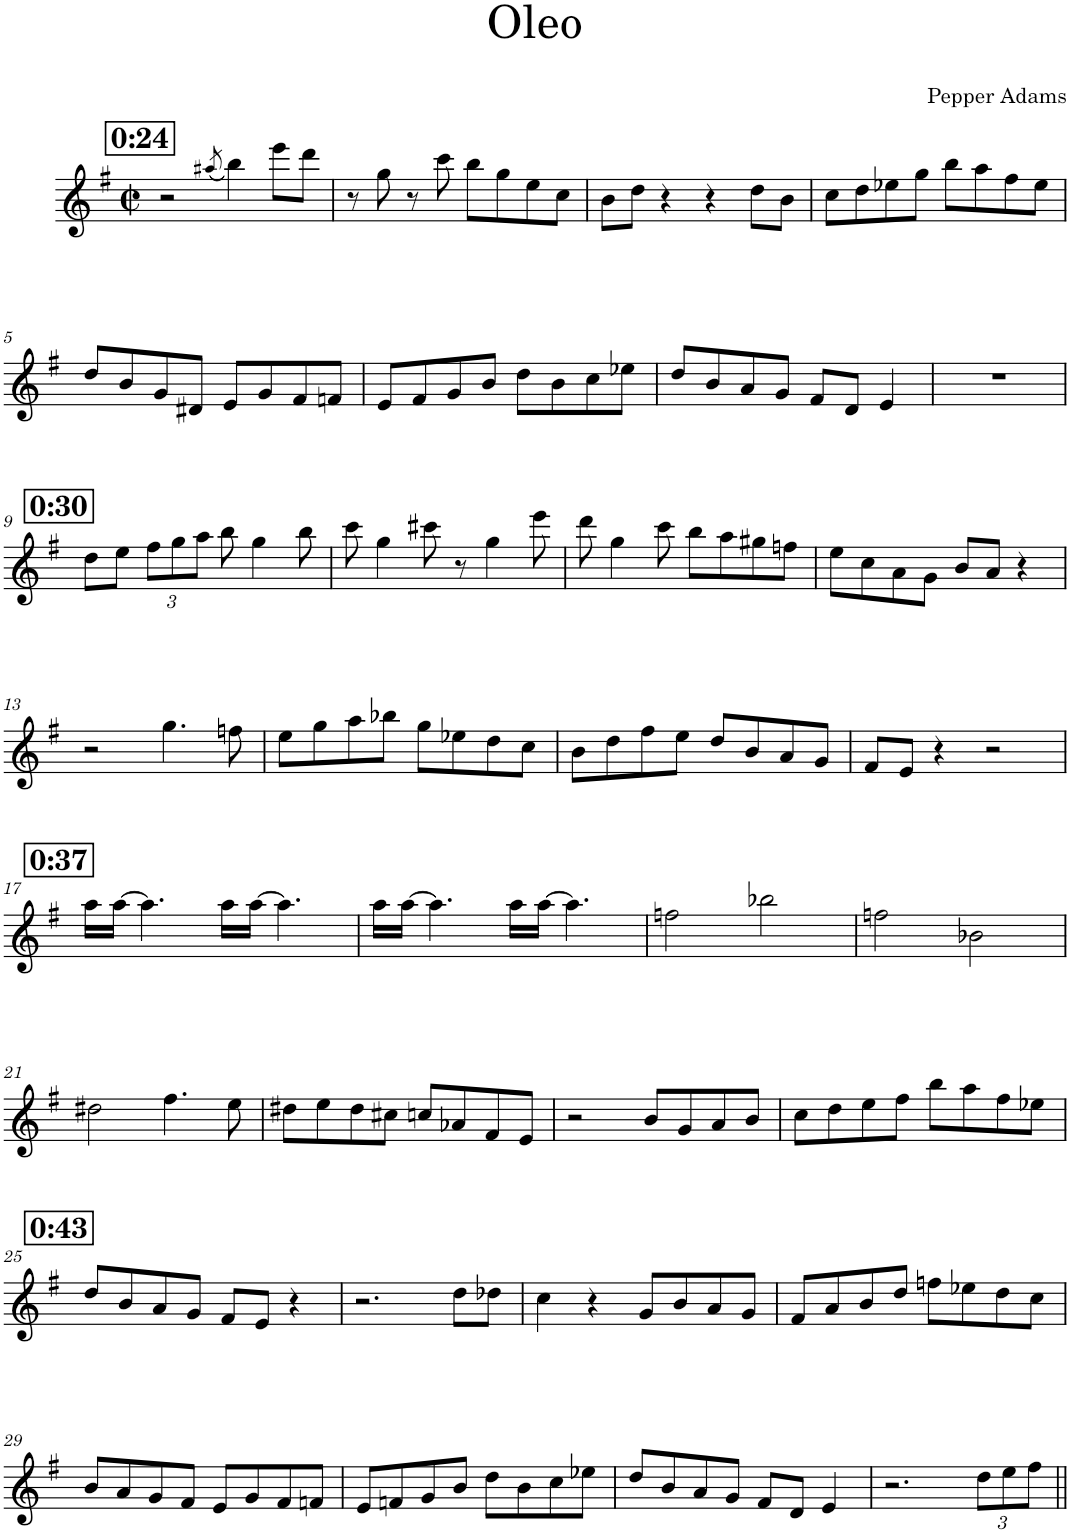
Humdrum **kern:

**kern
*part1
*staff1
*I"バリトン サクソフォーン
*clefG2
*Trd12c21
*k[f#]
*M2/2
*met(c|)
!!LO:REH:place=s1:a:B:cj:fs=14:t=0&colon;24
=1
2r
(8qaa#X/
4bb\)
8eee\L
8ddd\J
=2
8r
8gg\
8r
8ccc\
8bb\L
8gg\
8ee\
8cc\J
=3
8b\L
8dd\J
4r
4r
8dd\L
8b\J
=4
8cc\L
8dd\
8ee-X\
8gg\J
8bb\L
8aa\
8ff#\
8ee-\J
!!LO:LB:g=z
=5
8dd/L
8b/
8g/
8d#X/J
8e/L
8g/
8f#/
8fn/J
=6
8e/L
8f#/
8g/
8b/J
8dd\L
8b\
8cc\
8ee-X\J
=7
8dd/L
8b/
8a/
8g/J
8f#/L
8d/J
4e/
=8
1r
!!LO:LB:g=z
!!LO:REH:place=s1:a:B:cj:fs=14:t=0&colon;30
=9
8dd\L
8ee\J
*Xbrackettup
12ff#\L
12gg\
12aa\J
8bb\
4gg\
8bb\
=10
8ccc\
4gg\
8ccc#X\
8r
4gg\
8eee\
=11
8ddd\
4gg\
8ccc\
8bb\L
8aa\
8gg#X\
8ffn\J
=12
8ee\L
8cc\
8a\
8g\J
8b/L
8a/J
4r
!!LO:LB:g=z
=13
2r
4.gg\
8ffn\
=14
8ee\L
8gg\
8aa\
8bb-X\J
8gg\L
8ee-X\
8dd\
8cc\J
=15
8b\L
8dd\
8ff#\
8ee\J
8dd/L
8b/
8a/
8g/J
=16
8f#/L
8e/J
4r
2r
!!LO:LB:g=z
!!LO:REH:place=s1:a:B:cj:fs=14:t=0&colon;37
=17
16aa\LL
[16aa\JJ
4.aa\]
16aa\LL
[16aa\JJ
4.aa\]
=18
16aa\LL
[16aa\JJ
4.aa\]
16aa\LL
[16aa\JJ
4.aa\]
=19
2ffn\
2bb-X\
=20
2ffn\
2b-X\
!!LO:LB:g=z
=21
2dd#X\
4.ff#\
8ee\
=22
8dd#X\L
8ee\
8dd#\
8cc#X\J
8ccn/L
8a-X/
8f#/
8e/J
=23
2r
8b/L
8g/
8a/
8b/J
=24
8cc\L
8dd\
8ee\
8ff#\J
8bb\L
8aa\
8ff#\
8ee-X\J
!!LO:LB:g=z
!!LO:REH:place=s1:a:B:cj:fs=14:t=0&colon;43
=25
8dd/L
8b/
8a/
8g/J
8f#/L
8e/J
4r
=26
2.r
8dd\L
8dd-X\J
=27
4cc\
4r
8g/L
8b/
8a/
8g/J
=28
8f#/L
8a/
8b/
8dd/J
8ffn\L
8ee-X\
8dd\
8cc\J
!!LO:LB:g=z
=29
8b/L
8a/
8g/
8f#/J
8e/L
8g/
8f#/
8fn/J
=30
8e/L
8fn/
8g/
8b/J
8dd\L
8b\
8cc\
8ee-X\J
=31
8dd/L
8b/
8a/
8g/J
8f#/L
8d/J
4e/
=32
2.r
12dd\L
12ee\
12ff#\J
=||
*-
